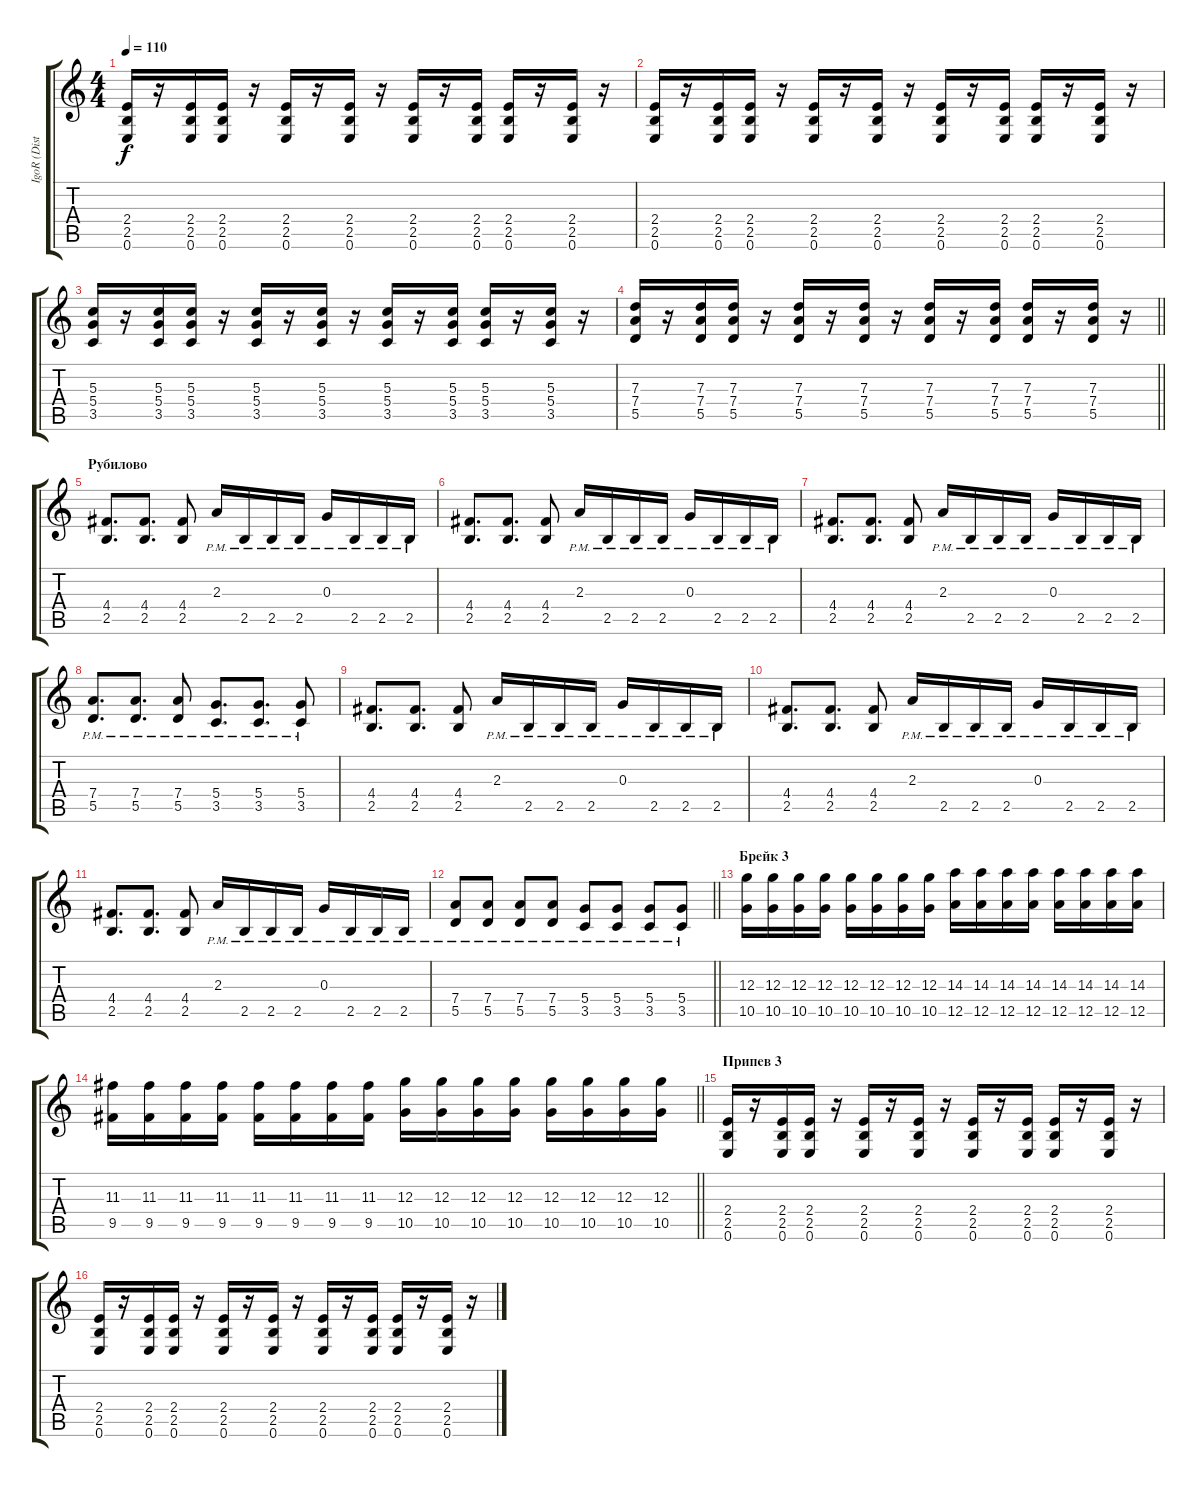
\track ("IgoR (Dist)" "IgoR (Dist") {instrument distortionguitar}
\staff {score tabs}
\tuning (E4 B3 G3 D3 A2 E2) {hide}
\ts (4 4)
\tempo 110
\clef g2
\ks c
(2.4 2.5 0.6).16{dy f} r.16 (2.4 2.5 0.6).16 (2.4 2.5 0.6).16 r.16 (2.4 2.5 0.6).16 r.16 (2.4 2.5 0.6).16 r.16 (2.4 2.5 0.6).16 r.16 (2.4 2.5 0.6).16 (2.4 2.5 0.6).16 r.16 (2.4 2.5 0.6).16 r.16 |
(2.4 2.5 0.6).16 r.16 (2.4 2.5 0.6).16 (2.4 2.5 0.6).16 r.16 (2.4 2.5 0.6).16 r.16 (2.4 2.5 0.6).16 r.16 (2.4 2.5 0.6).16 r.16 (2.4 2.5 0.6).16 (2.4 2.5 0.6).16 r.16 (2.4 2.5 0.6).16 r.16 |
(5.3 5.4 3.5).16 r.16 (5.3 5.4 3.5).16 (5.3 5.4 3.5).16 r.16 (5.3 5.4 3.5).16 r.16 (5.3 5.4 3.5).16 r.16 (5.3 5.4 3.5).16 r.16 (5.3 5.4 3.5).16 (5.3 5.4 3.5).16 r.16 (5.3 5.4 3.5).16 r.16 |
\barLineRight lightlight
(7.3 7.4 5.5).16 r.16 (7.3 7.4 5.5).16 (7.3 7.4 5.5).16 r.16 (7.3 7.4 5.5).16 r.16 (7.3 7.4 5.5).16 r.16 (7.3 7.4 5.5).16 r.16 (7.3 7.4 5.5).16 (7.3 7.4 5.5).16 r.16 (7.3 7.4 5.5).16 r.16 |
\section ("" "Рубилово")
(4.4 2.5).8{d} (4.4 2.5).8{d} (4.4 2.5).8 2.3{pm}.16 2.5{pm}.16 2.5{pm}.16 2.5{pm}.16 0.3{pm}.16 2.5{pm}.16 2.5{pm}.16 2.5{pm}.16 |
(4.4 2.5).8{d} (4.4 2.5).8{d} (4.4 2.5).8 2.3{pm}.16 2.5{pm}.16 2.5{pm}.16 2.5{pm}.16 0.3{pm}.16 2.5{pm}.16 2.5{pm}.16 2.5{pm}.16 |
(4.4 2.5).8{d} (4.4 2.5).8{d} (4.4 2.5).8 2.3{pm}.16 2.5{pm}.16 2.5{pm}.16 2.5{pm}.16 0.3{pm}.16 2.5{pm}.16 2.5{pm}.16 2.5{pm}.16 |
(7.4{pm} 5.5{pm}).8{d} (7.4{pm} 5.5{pm}).8{d} (7.4{pm} 5.5{pm}).8 (5.4{pm} 3.5{pm}).8{d} (5.4{pm} 3.5{pm}).8{d} (5.4{pm} 3.5{pm}).8 |
(4.4 2.5).8{d} (4.4 2.5).8{d} (4.4 2.5).8 2.3{pm}.16 2.5{pm}.16 2.5{pm}.16 2.5{pm}.16 0.3{pm}.16 2.5{pm}.16 2.5{pm}.16 2.5{pm}.16 |
(4.4 2.5).8{d} (4.4 2.5).8{d} (4.4 2.5).8 2.3{pm}.16 2.5{pm}.16 2.5{pm}.16 2.5{pm}.16 0.3{pm}.16 2.5{pm}.16 2.5{pm}.16 2.5{pm}.16 |
(4.4 2.5).8{d} (4.4 2.5).8{d} (4.4 2.5).8 2.3{pm}.16 2.5{pm}.16 2.5{pm}.16 2.5{pm}.16 0.3{pm}.16 2.5{pm}.16 2.5{pm}.16 2.5{pm}.16 |
\barLineRight lightlight
(7.4{pm} 5.5{pm}).8 (7.4{pm} 5.5{pm}).8 (7.4{pm} 5.5{pm}).8 (7.4{pm} 5.5{pm}).8 (5.4{pm} 3.5{pm}).8 (5.4{pm} 3.5{pm}).8 (5.4{pm} 3.5{pm}).8 (5.4{pm} 3.5{pm}).8 |
\section ("" "Брейк 3")
(12.3 10.5).16 (12.3 10.5).16 (12.3 10.5).16 (12.3 10.5).16 (12.3 10.5).16 (12.3 10.5).16 (12.3 10.5).16 (12.3 10.5).16 (14.3 12.5).16 (14.3 12.5).16 (14.3 12.5).16 (14.3 12.5).16 (14.3 12.5).16 (14.3 12.5).16 (14.3 12.5).16 (14.3 12.5).16 |
\barLineRight lightlight
(11.3 9.5).16 (11.3 9.5).16 (11.3 9.5).16 (11.3 9.5).16 (11.3 9.5).16 (11.3 9.5).16 (11.3 9.5).16 (11.3 9.5).16 (12.3 10.5).16 (12.3 10.5).16 (12.3 10.5).16 (12.3 10.5).16 (12.3 10.5).16 (12.3 10.5).16 (12.3 10.5).16 (12.3 10.5).16 |
\section ("" "Припев 3")
(2.4 2.5 0.6).16 r.16 (2.4 2.5 0.6).16 (2.4 2.5 0.6).16 r.16 (2.4 2.5 0.6).16 r.16 (2.4 2.5 0.6).16 r.16 (2.4 2.5 0.6).16 r.16 (2.4 2.5 0.6).16 (2.4 2.5 0.6).16 r.16 (2.4 2.5 0.6).16 r.16 |
(2.4 2.5 0.6).16 r.16 (2.4 2.5 0.6).16 (2.4 2.5 0.6).16 r.16 (2.4 2.5 0.6).16 r.16 (2.4 2.5 0.6).16 r.16 (2.4 2.5 0.6).16 r.16 (2.4 2.5 0.6).16 (2.4 2.5 0.6).16 r.16 (2.4 2.5 0.6).16 r.16
